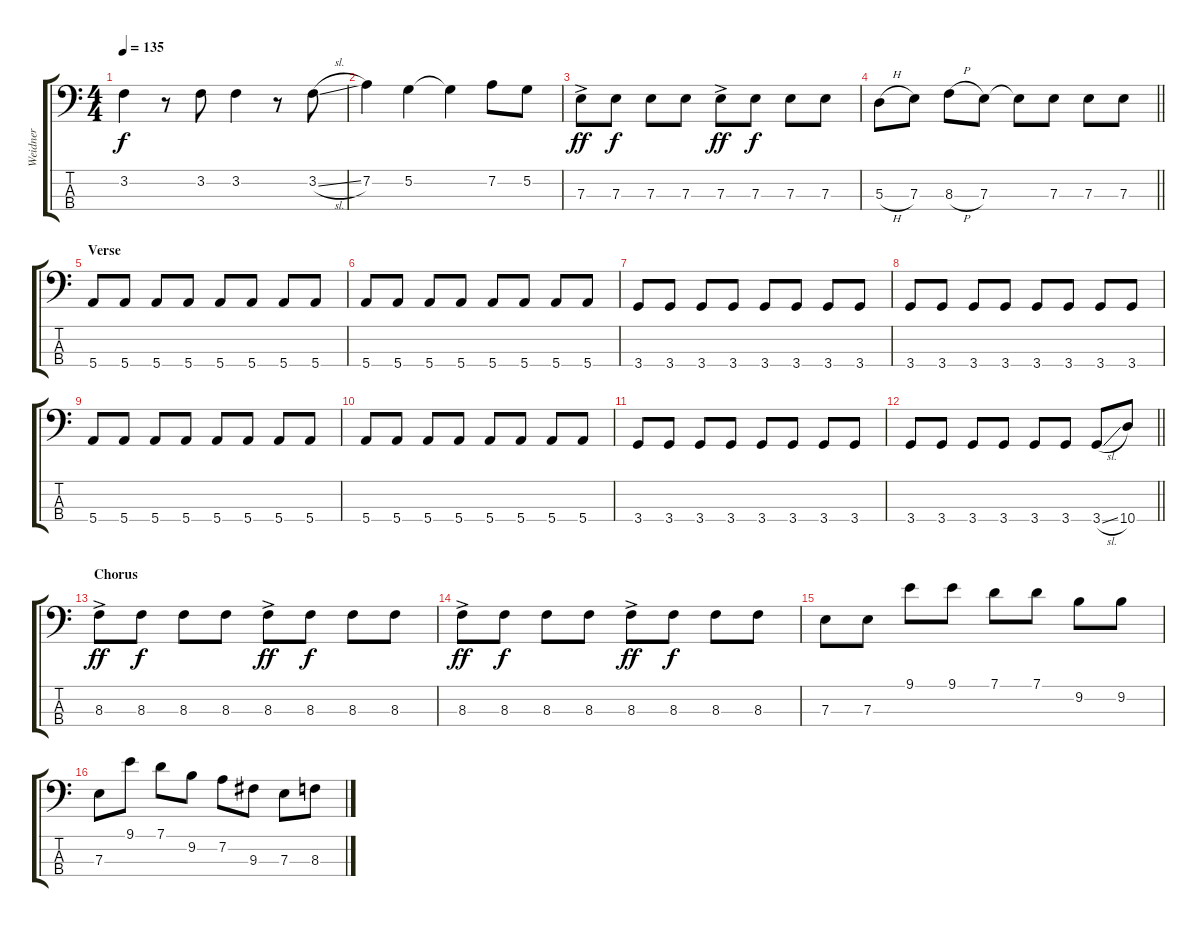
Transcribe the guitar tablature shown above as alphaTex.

\track ("Weidner" "Weidner") {instrument electricbasspick}
\staff {score tabs}
\tuning (G2 D2 A1 E1) {hide}
\ts (4 4)
\tempo 135
\clef f4
\ks c
3.2.4{dy f} r.8 3.2.8 3.2.4 r.8 3.2{sl}.8 |
7.2.4 5.2.4 5.2{t}.4 7.2.8 5.2.8 |
7.3{ac}.8{dy ff} 7.3.8{dy f} 7.3.8 7.3.8 7.3{ac}.8{dy ff} 7.3.8{dy f} 7.3.8 7.3.8 |
\barLineRight lightlight
5.3{h}.8 7.3.8 8.3{h}.8 7.3.8 7.3{t}.8 7.3.8 7.3.8 7.3.8 |
\section ("" "Verse")
5.4.8 5.4.8 5.4.8 5.4.8 5.4.8 5.4.8 5.4.8 5.4.8 |
5.4.8 5.4.8 5.4.8 5.4.8 5.4.8 5.4.8 5.4.8 5.4.8 |
3.4.8 3.4.8 3.4.8 3.4.8 3.4.8 3.4.8 3.4.8 3.4.8 |
3.4.8 3.4.8 3.4.8 3.4.8 3.4.8 3.4.8 3.4.8 3.4.8 |
5.4.8 5.4.8 5.4.8 5.4.8 5.4.8 5.4.8 5.4.8 5.4.8 |
5.4.8 5.4.8 5.4.8 5.4.8 5.4.8 5.4.8 5.4.8 5.4.8 |
3.4.8 3.4.8 3.4.8 3.4.8 3.4.8 3.4.8 3.4.8 3.4.8 |
\barLineRight lightlight
3.4.8 3.4.8 3.4.8 3.4.8 3.4.8 3.4.8 3.4{sl}.8 10.4.8 |
\section ("" "Chorus")
8.3{ac}.8{dy ff} 8.3.8{dy f} 8.3.8 8.3.8 8.3{ac}.8{dy ff} 8.3.8{dy f} 8.3.8 8.3.8 |
8.3{ac}.8{dy ff} 8.3.8{dy f} 8.3.8 8.3.8 8.3{ac}.8{dy ff} 8.3.8{dy f} 8.3.8 8.3.8 |
7.3.8 7.3.8 9.1.8 9.1.8 7.1.8 7.1.8 9.2.8 9.2.8 |
7.3.8 9.1.8 7.1.8 9.2.8 7.2.8 9.3.8 7.3.8 8.3.8
